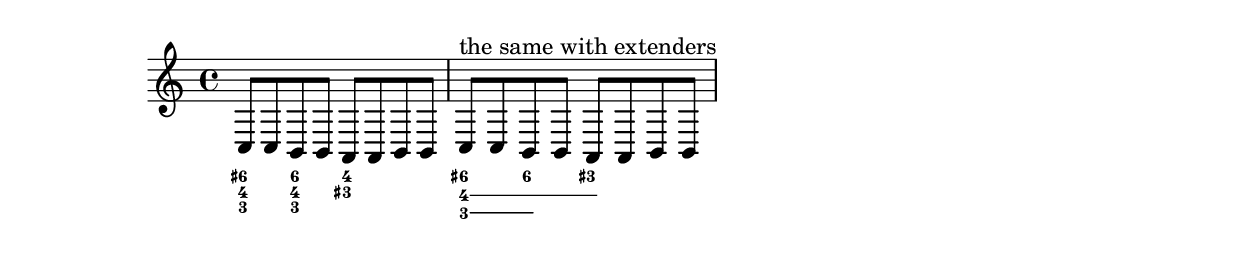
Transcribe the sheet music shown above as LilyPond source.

\header {

  texidoc = "Figured bass extender lines run between repeated bass
figures. They are switched on with @code{useBassFigureExtenders}"

}

\version "2.16.0"
\paper {
  ragged-right = ##t
}

<<
  \relative \new Voice {
    c8 c  b b  a a  b b  
    c^"the same with extenders" c  b b  a a  b b  
  
  }
 \figures {
    <6+ 4 3>4 <6 4 3> <4 3+> r4
    \set useBassFigureExtenders = ##t
    <6+ 4 3> <6 4 3> <4 3+> r4
  } 
>>
